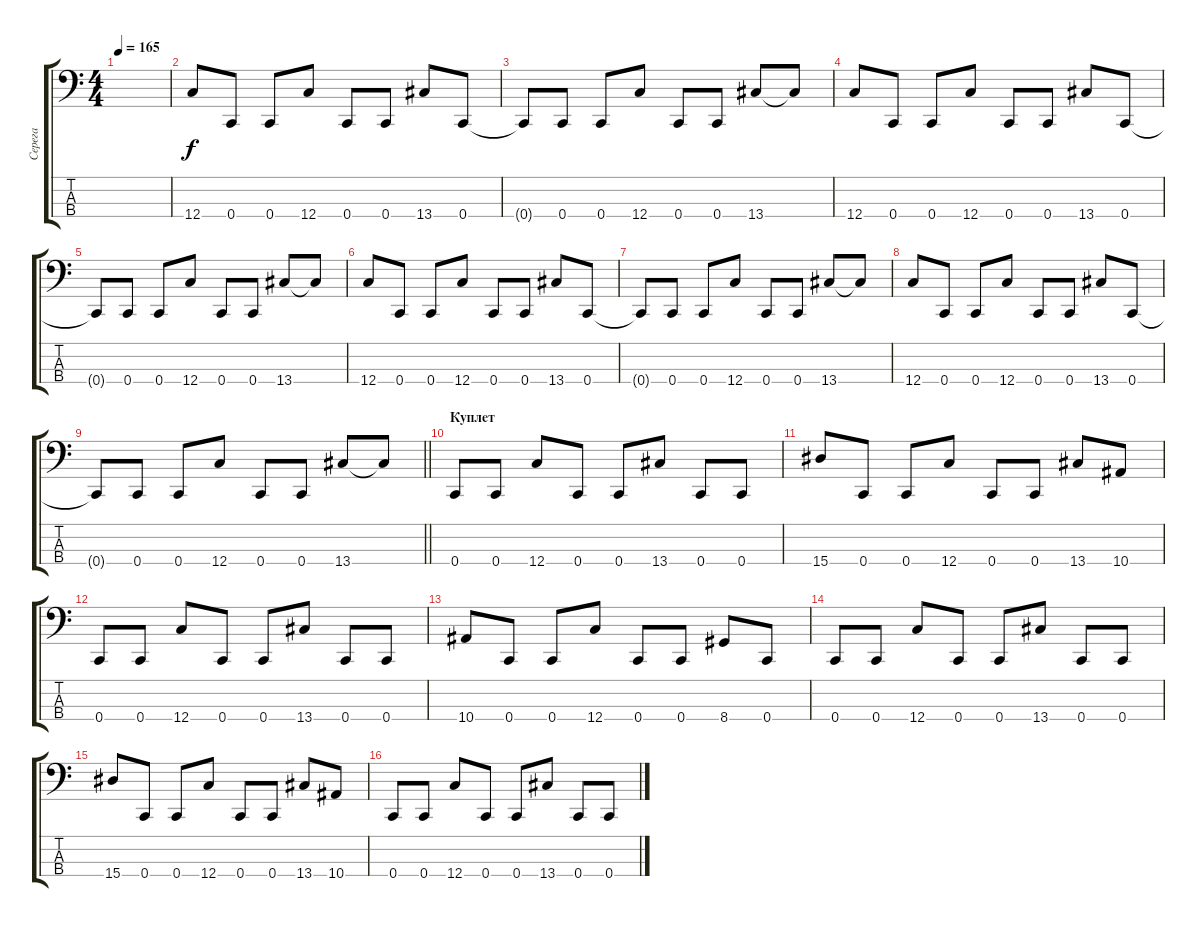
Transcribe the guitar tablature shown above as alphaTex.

\track ("Серега" "Серега") {instrument electricbasspick}
\staff {score tabs}
\tuning (F2 C2 G1 C1) {hide}
\ts (4 4)
\tempo 165
\clef f4
\ks c
|
12.4.8 0.4.8 0.4.8 12.4.8 0.4.8 0.4.8 13.4.8 0.4.8 |
0.4{t}.8 0.4.8 0.4.8 12.4.8 0.4.8 0.4.8 13.4.8 13.4{t}.8 |
12.4.8 0.4.8 0.4.8 12.4.8 0.4.8 0.4.8 13.4.8 0.4.8 |
0.4{t}.8 0.4.8 0.4.8 12.4.8 0.4.8 0.4.8 13.4.8 13.4{t}.8 |
12.4.8 0.4.8 0.4.8 12.4.8 0.4.8 0.4.8 13.4.8 0.4.8 |
0.4{t}.8 0.4.8 0.4.8 12.4.8 0.4.8 0.4.8 13.4.8 13.4{t}.8 |
12.4.8 0.4.8 0.4.8 12.4.8 0.4.8 0.4.8 13.4.8 0.4.8 |
\barLineRight lightlight
0.4{t}.8 0.4.8 0.4.8 12.4.8 0.4.8 0.4.8 13.4.8 13.4{t}.8 |
\section ("" "Куплет")
0.4.8 0.4.8 12.4.8 0.4.8 0.4.8 13.4.8 0.4.8 0.4.8 |
15.4.8 0.4.8 0.4.8 12.4.8 0.4.8 0.4.8 13.4.8 10.4.8 |
0.4.8 0.4.8 12.4.8 0.4.8 0.4.8 13.4.8 0.4.8 0.4.8 |
10.4.8 0.4.8 0.4.8 12.4.8 0.4.8 0.4.8 8.4.8 0.4.8 |
0.4.8 0.4.8 12.4.8 0.4.8 0.4.8 13.4.8 0.4.8 0.4.8 |
15.4.8 0.4.8 0.4.8 12.4.8 0.4.8 0.4.8 13.4.8 10.4.8 |
0.4.8 0.4.8 12.4.8 0.4.8 0.4.8 13.4.8 0.4.8 0.4.8
